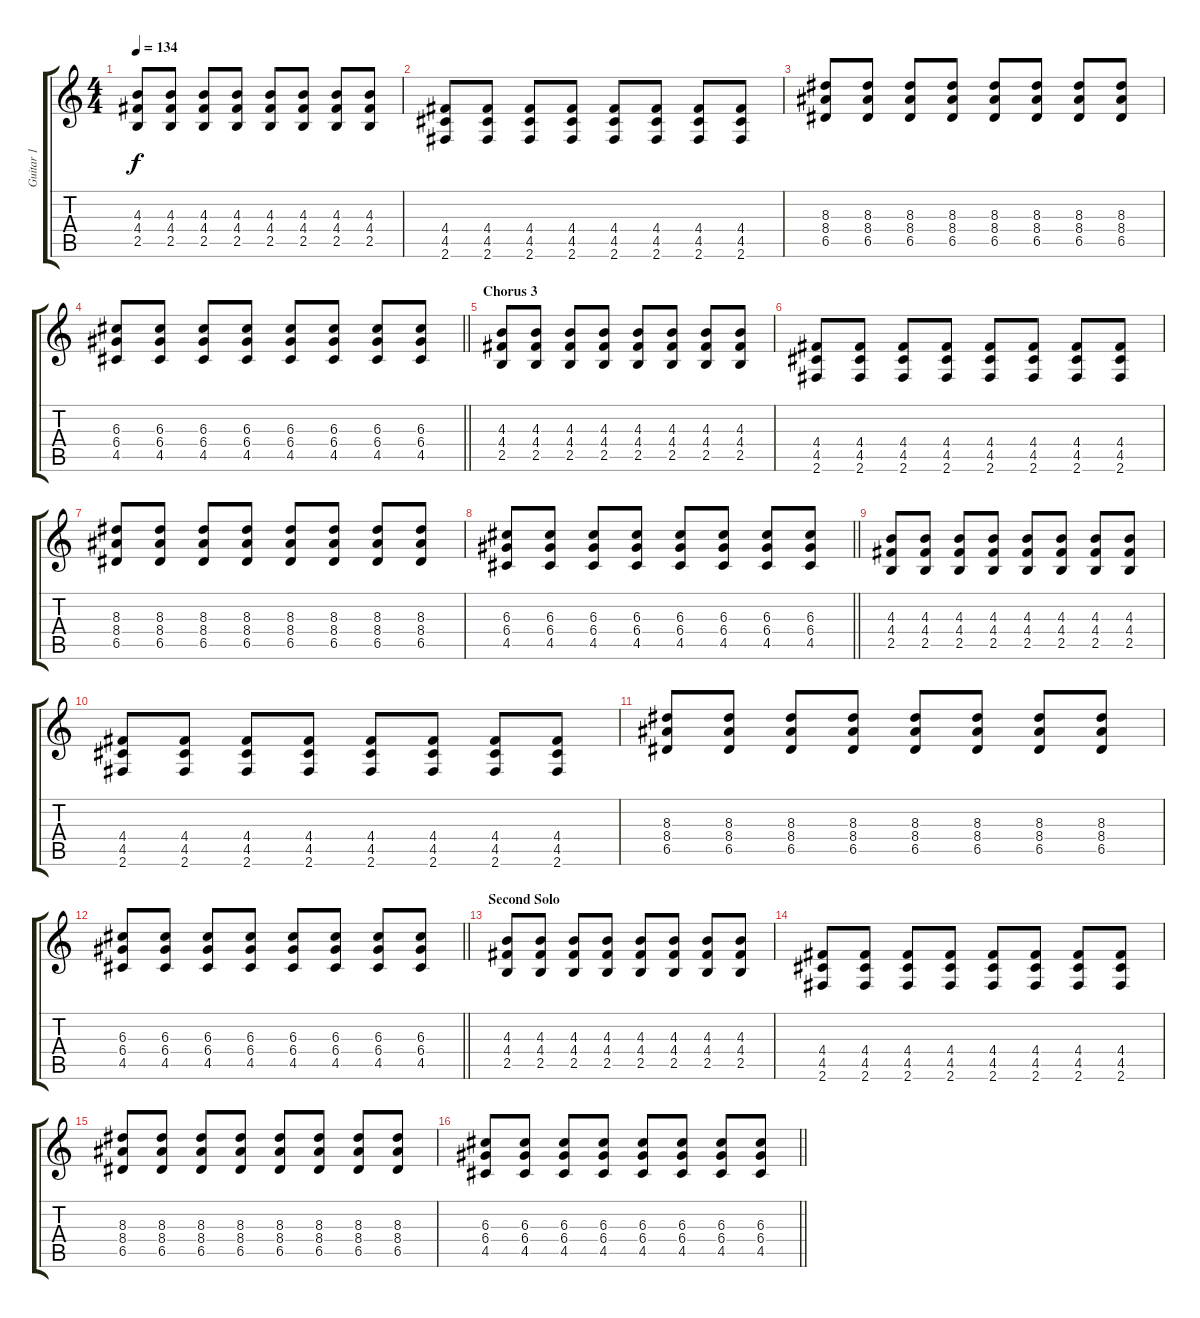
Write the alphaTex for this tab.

\track ("Guitar 1" "Guitar 1") {instrument overdrivenguitar}
\staff {score tabs}
\tuning (E4 B3 G3 D3 A2 E2) {hide}
\ts (4 4)
\tempo 134
\clef g2
\ks c
(4.3 4.4 2.5).8{dy f} (4.3 4.4 2.5).8 (4.3 4.4 2.5).8 (4.3 4.4 2.5).8 (4.3 4.4 2.5).8 (4.3 4.4 2.5).8 (4.3 4.4 2.5).8 (4.3 4.4 2.5).8 |
(4.4 4.5 2.6).8 (4.4 4.5 2.6).8 (4.4 4.5 2.6).8 (4.4 4.5 2.6).8 (4.4 4.5 2.6).8 (4.4 4.5 2.6).8 (4.4 4.5 2.6).8 (4.4 4.5 2.6).8 |
(8.3 8.4 6.5).8 (8.3 8.4 6.5).8 (8.3 8.4 6.5).8 (8.3 8.4 6.5).8 (8.3 8.4 6.5).8 (8.3 8.4 6.5).8 (8.3 8.4 6.5).8 (8.3 8.4 6.5).8 |
\barLineRight lightlight
(6.3 6.4 4.5).8 (6.3 6.4 4.5).8 (6.3 6.4 4.5).8 (6.3 6.4 4.5).8 (6.3 6.4 4.5).8 (6.3 6.4 4.5).8 (6.3 6.4 4.5).8 (6.3 6.4 4.5).8 |
\section ("" "Chorus 3")
(4.3 4.4 2.5).8 (4.3 4.4 2.5).8 (4.3 4.4 2.5).8 (4.3 4.4 2.5).8 (4.3 4.4 2.5).8 (4.3 4.4 2.5).8 (4.3 4.4 2.5).8 (4.3 4.4 2.5).8 |
(4.4 4.5 2.6).8 (4.4 4.5 2.6).8 (4.4 4.5 2.6).8 (4.4 4.5 2.6).8 (4.4 4.5 2.6).8 (4.4 4.5 2.6).8 (4.4 4.5 2.6).8 (4.4 4.5 2.6).8 |
(8.3 8.4 6.5).8 (8.3 8.4 6.5).8 (8.3 8.4 6.5).8 (8.3 8.4 6.5).8 (8.3 8.4 6.5).8 (8.3 8.4 6.5).8 (8.3 8.4 6.5).8 (8.3 8.4 6.5).8 |
\barLineRight lightlight
(6.3 6.4 4.5).8 (6.3 6.4 4.5).8 (6.3 6.4 4.5).8 (6.3 6.4 4.5).8 (6.3 6.4 4.5).8 (6.3 6.4 4.5).8 (6.3 6.4 4.5).8 (6.3 6.4 4.5).8 |
(4.3 4.4 2.5).8 (4.3 4.4 2.5).8 (4.3 4.4 2.5).8 (4.3 4.4 2.5).8 (4.3 4.4 2.5).8 (4.3 4.4 2.5).8 (4.3 4.4 2.5).8 (4.3 4.4 2.5).8 |
(4.4 4.5 2.6).8 (4.4 4.5 2.6).8 (4.4 4.5 2.6).8 (4.4 4.5 2.6).8 (4.4 4.5 2.6).8 (4.4 4.5 2.6).8 (4.4 4.5 2.6).8 (4.4 4.5 2.6).8 |
(8.3 8.4 6.5).8 (8.3 8.4 6.5).8 (8.3 8.4 6.5).8 (8.3 8.4 6.5).8 (8.3 8.4 6.5).8 (8.3 8.4 6.5).8 (8.3 8.4 6.5).8 (8.3 8.4 6.5).8 |
\barLineRight lightlight
(6.3 6.4 4.5).8 (6.3 6.4 4.5).8 (6.3 6.4 4.5).8 (6.3 6.4 4.5).8 (6.3 6.4 4.5).8 (6.3 6.4 4.5).8 (6.3 6.4 4.5).8 (6.3 6.4 4.5).8 |
\section ("" "Second Solo")
(4.3 4.4 2.5).8 (4.3 4.4 2.5).8 (4.3 4.4 2.5).8 (4.3 4.4 2.5).8 (4.3 4.4 2.5).8 (4.3 4.4 2.5).8 (4.3 4.4 2.5).8 (4.3 4.4 2.5).8 |
(4.4 4.5 2.6).8 (4.4 4.5 2.6).8 (4.4 4.5 2.6).8 (4.4 4.5 2.6).8 (4.4 4.5 2.6).8 (4.4 4.5 2.6).8 (4.4 4.5 2.6).8 (4.4 4.5 2.6).8 |
(8.3 8.4 6.5).8 (8.3 8.4 6.5).8 (8.3 8.4 6.5).8 (8.3 8.4 6.5).8 (8.3 8.4 6.5).8 (8.3 8.4 6.5).8 (8.3 8.4 6.5).8 (8.3 8.4 6.5).8 |
\barLineRight lightlight
(6.3 6.4 4.5).8 (6.3 6.4 4.5).8 (6.3 6.4 4.5).8 (6.3 6.4 4.5).8 (6.3 6.4 4.5).8 (6.3 6.4 4.5).8 (6.3 6.4 4.5).8 (6.3 6.4 4.5).8
